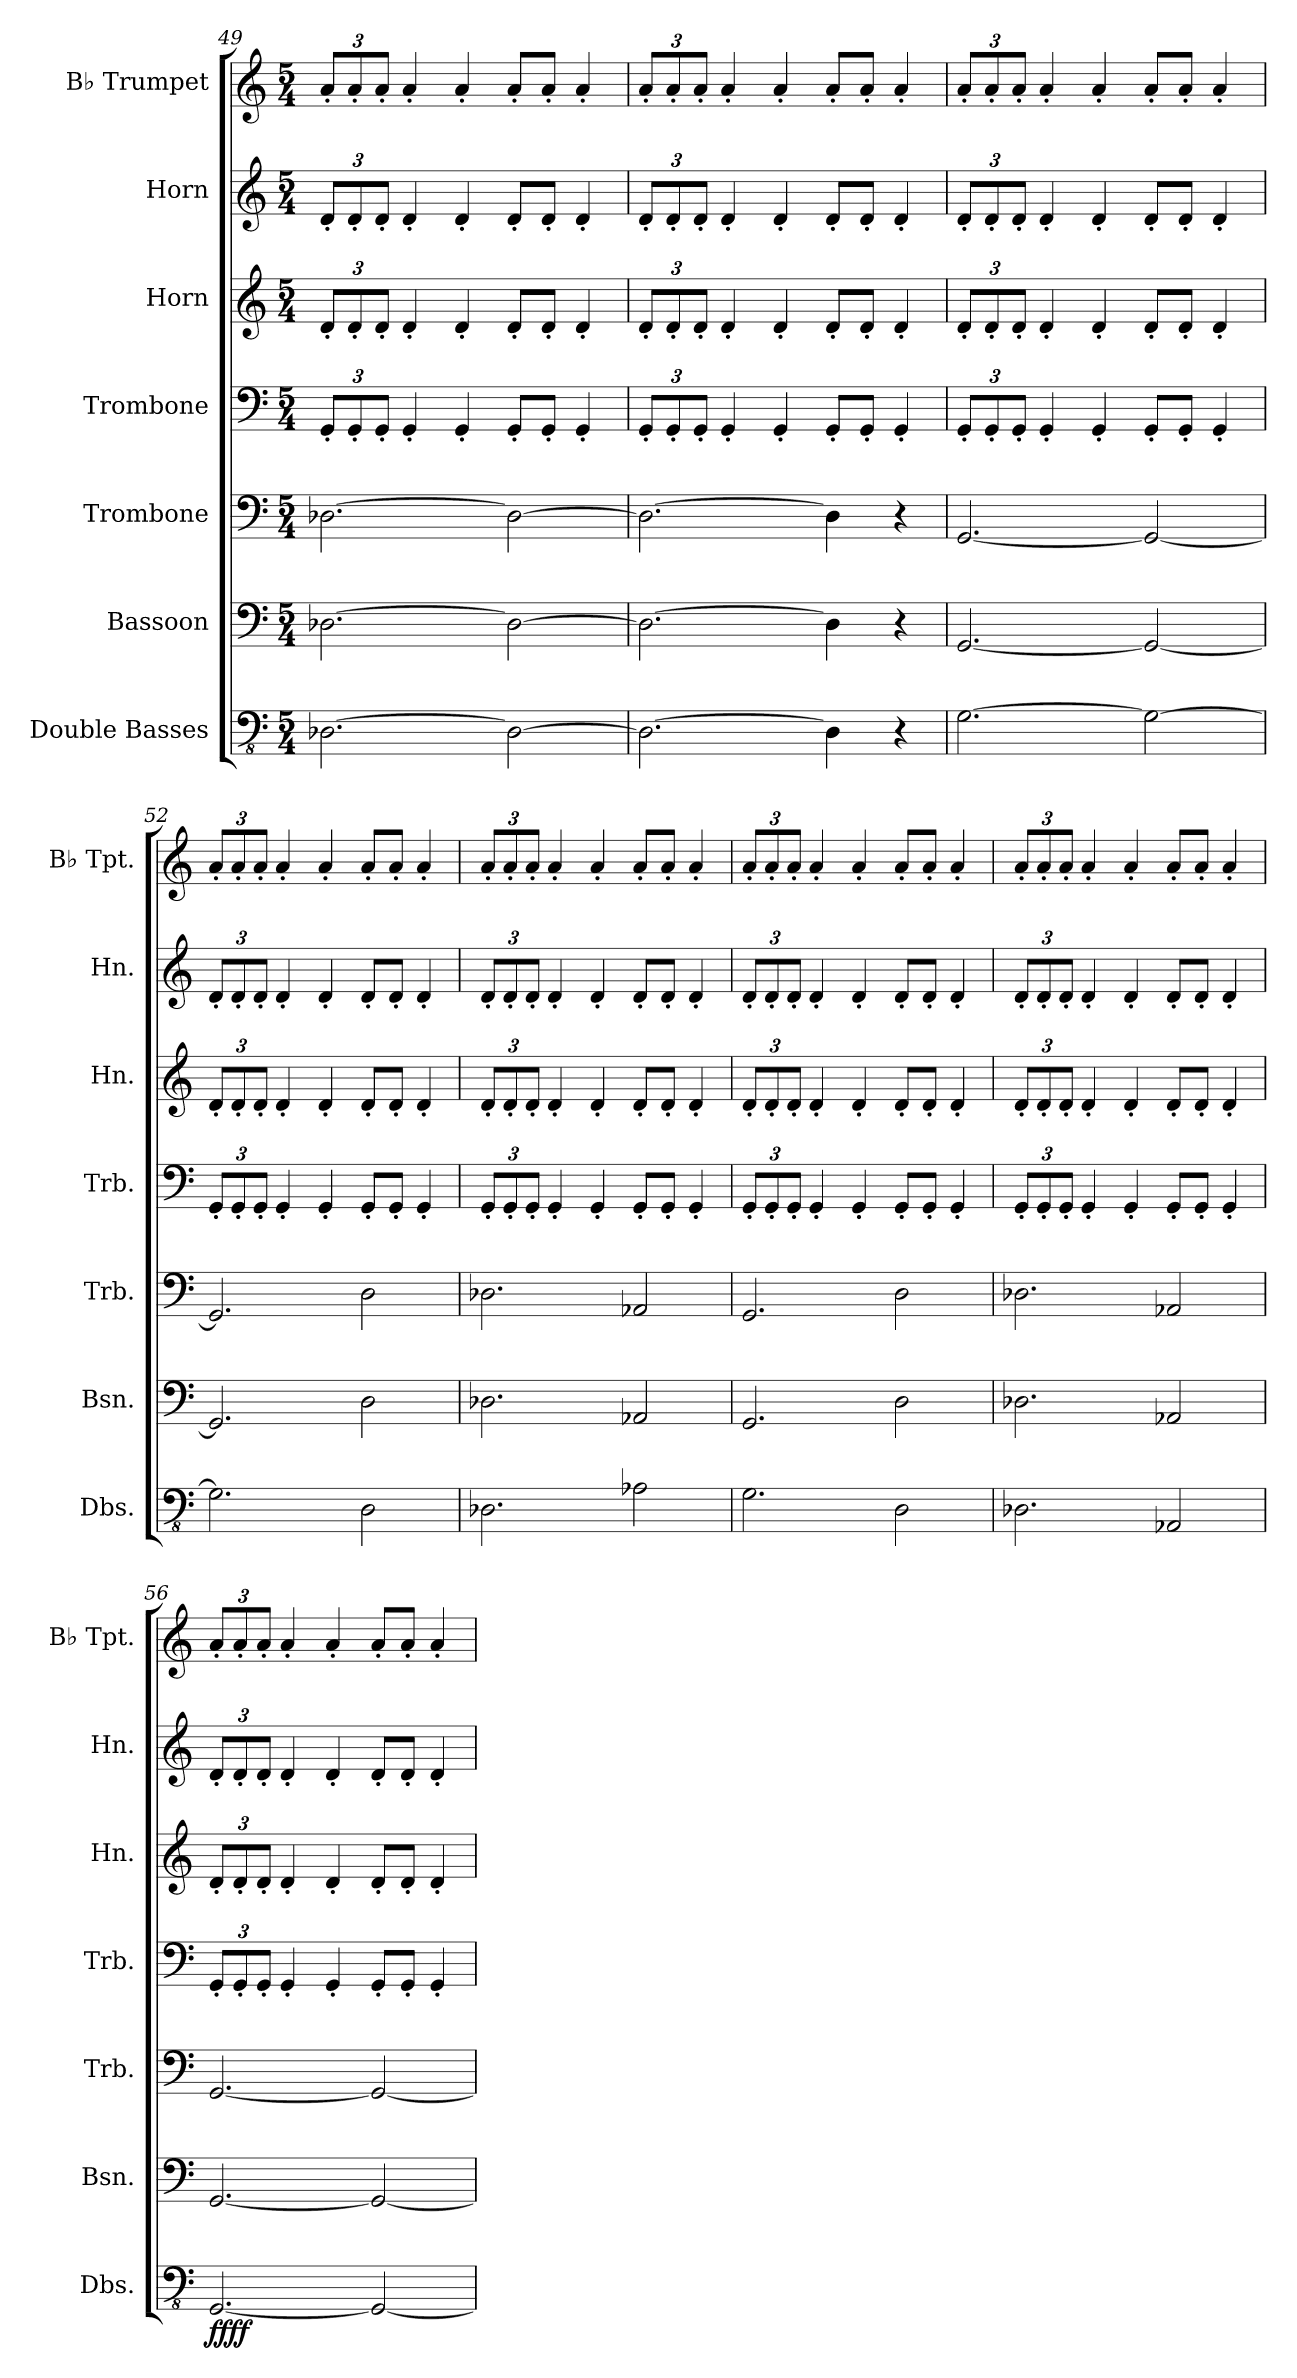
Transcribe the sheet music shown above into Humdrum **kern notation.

**kern	**dynam	**kern	**kern	**kern	**kern	**kern	**kern
*part7	*part7	*part6	*part5	*part4	*part3	*part2	*part1
*staff7	*staff7	*staff6	*staff5	*staff4	*staff3	*staff2	*staff1
*I"Double Basses	*	*I"Bassoon	*I"Trombone	*I"Trombone	*I"Horn	*I"Horn	*I"B♭ Trumpet
*I'Dbs.	*	*I'Bsn.	*I'Trb.	*I'Trb.	*I'Hn.	*I'Hn.	*I'B♭ Tpt.
*clefFv4	*	*clefF4	*clefF4	*clefF4	*clefG2	*clefG2	*clefG2
*	*	*	*	*	*ITrd4c7	*ITrd4c7	*ITrd1c2
*k[]	*	*k[]	*k[]	*k[]	*k[b-]	*k[b-]	*k[b-e-]
*C:	*	*C:	*C:	*C:	*F:	*F:	*B-:
*M5/4	*	*M5/4	*M5/4	*M5/4	*M5/4	*M5/4	*M5/4
*	*	*	*	*Xbrackettup	*Xbrackettup	*Xbrackettup	*Xbrackettup
=49	=49	=49	=49	=49	=49	=49	=49
[2.DD-X\	.	[2.D-X\	[2.D-X\	12GG'/L	12G'/L	12G'/L	12g'/L
.	.	.	.	12GG'/	12G'/	12G'/	12g'/
.	.	.	.	12GG'/J	12G'/J	12G'/J	12g'/J
.	.	.	.	4GG'/	4G'/	4G'/	4g'/
.	.	.	.	4GG'/	4G'/	4G'/	4g'/
2DD-\_	.	2D-\_	2D-\_	8GG'/L	8G'/L	8G'/L	8g'/L
.	.	.	.	8GG'/J	8G'/J	8G'/J	8g'/J
.	.	.	.	4GG'/	4G'/	4G'/	4g'/
=50	=50	=50	=50	=50	=50	=50	=50
2.DD-\_	.	2.D-\_	2.D-\_	12GG'/L	12G'/L	12G'/L	12g'/L
.	.	.	.	12GG'/	12G'/	12G'/	12g'/
.	.	.	.	12GG'/J	12G'/J	12G'/J	12g'/J
.	.	.	.	4GG'/	4G'/	4G'/	4g'/
.	.	.	.	4GG'/	4G'/	4G'/	4g'/
4DD-\]	.	4D-\]	4D-\]	8GG'/L	8G'/L	8G'/L	8g'/L
.	.	.	.	8GG'/J	8G'/J	8G'/J	8g'/J
4r	.	4r	4r	4GG'/	4G'/	4G'/	4g'/
!!LO:PB:g=z
=51	=51	=51	=51	=51	=51	=51	=51
[2.GG\	.	[2.GG/	[2.GG/	12GG'/L	12G'/L	12G'/L	12g'/L
.	.	.	.	12GG'/	12G'/	12G'/	12g'/
.	.	.	.	12GG'/J	12G'/J	12G'/J	12g'/J
.	.	.	.	4GG'/	4G'/	4G'/	4g'/
.	.	.	.	4GG'/	4G'/	4G'/	4g'/
2GG\_	.	2GG/_	2GG/_	8GG'/L	8G'/L	8G'/L	8g'/L
.	.	.	.	8GG'/J	8G'/J	8G'/J	8g'/J
.	.	.	.	4GG'/	4G'/	4G'/	4g'/
=52	=52	=52	=52	=52	=52	=52	=52
2.GG\]	.	2.GG/]	2.GG/]	12GG'/L	12G'/L	12G'/L	12g'/L
.	.	.	.	12GG'/	12G'/	12G'/	12g'/
.	.	.	.	12GG'/J	12G'/J	12G'/J	12g'/J
.	.	.	.	4GG'/	4G'/	4G'/	4g'/
.	.	.	.	4GG'/	4G'/	4G'/	4g'/
2DD\	.	2D\	2D\	8GG'/L	8G'/L	8G'/L	8g'/L
.	.	.	.	8GG'/J	8G'/J	8G'/J	8g'/J
.	.	.	.	4GG'/	4G'/	4G'/	4g'/
=53	=53	=53	=53	=53	=53	=53	=53
2.DD-X\	.	2.D-X\	2.D-X\	12GG'/L	12G'/L	12G'/L	12g'/L
.	.	.	.	12GG'/	12G'/	12G'/	12g'/
.	.	.	.	12GG'/J	12G'/J	12G'/J	12g'/J
.	.	.	.	4GG'/	4G'/	4G'/	4g'/
.	.	.	.	4GG'/	4G'/	4G'/	4g'/
2AA-X\	.	2AA-X/	2AA-X/	8GG'/L	8G'/L	8G'/L	8g'/L
.	.	.	.	8GG'/J	8G'/J	8G'/J	8g'/J
.	.	.	.	4GG'/	4G'/	4G'/	4g'/
=54	=54	=54	=54	=54	=54	=54	=54
2.GG\	.	2.GG/	2.GG/	12GG'/L	12G'/L	12G'/L	12g'/L
.	.	.	.	12GG'/	12G'/	12G'/	12g'/
.	.	.	.	12GG'/J	12G'/J	12G'/J	12g'/J
.	.	.	.	4GG'/	4G'/	4G'/	4g'/
.	.	.	.	4GG'/	4G'/	4G'/	4g'/
2DD\	.	2D\	2D\	8GG'/L	8G'/L	8G'/L	8g'/L
.	.	.	.	8GG'/J	8G'/J	8G'/J	8g'/J
.	.	.	.	4GG'/	4G'/	4G'/	4g'/
=55	=55	=55	=55	=55	=55	=55	=55
2.DD-X\	.	2.D-X\	2.D-X\	12GG'/L	12G'/L	12G'/L	12g'/L
.	.	.	.	12GG'/	12G'/	12G'/	12g'/
.	.	.	.	12GG'/J	12G'/J	12G'/J	12g'/J
.	.	.	.	4GG'/	4G'/	4G'/	4g'/
.	.	.	.	4GG'/	4G'/	4G'/	4g'/
2AAA-X/	.	2AA-X/	2AA-X/	8GG'/L	8G'/L	8G'/L	8g'/L
.	.	.	.	8GG'/J	8G'/J	8G'/J	8g'/J
.	.	.	.	4GG'/	4G'/	4G'/	4g'/
!!LO:PB:g=z
=56	=56	=56	=56	=56	=56	=56	=56
!	!LO:DY:b	!	!	!	!	!	!
!	!LO:DY:n=1:b	!	!	!	!	!	!
[2.GGG/	fff f	[2.GG/	[2.GG/	12GG'/L	12G'/L	12G'/L	12g'/L
.	.	.	.	12GG'/	12G'/	12G'/	12g'/
.	.	.	.	12GG'/J	12G'/J	12G'/J	12g'/J
.	.	.	.	4GG'/	4G'/	4G'/	4g'/
.	.	.	.	4GG'/	4G'/	4G'/	4g'/
2GGG/_	.	2GG/_	2GG/_	8GG'/L	8G'/L	8G'/L	8g'/L
.	.	.	.	8GG'/J	8G'/J	8G'/J	8g'/J
.	.	.	.	4GG'/	4G'/	4G'/	4g'/
=	=	=	=	=	=	=	=
*-	*-	*-	*-	*-	*-	*-	*-
